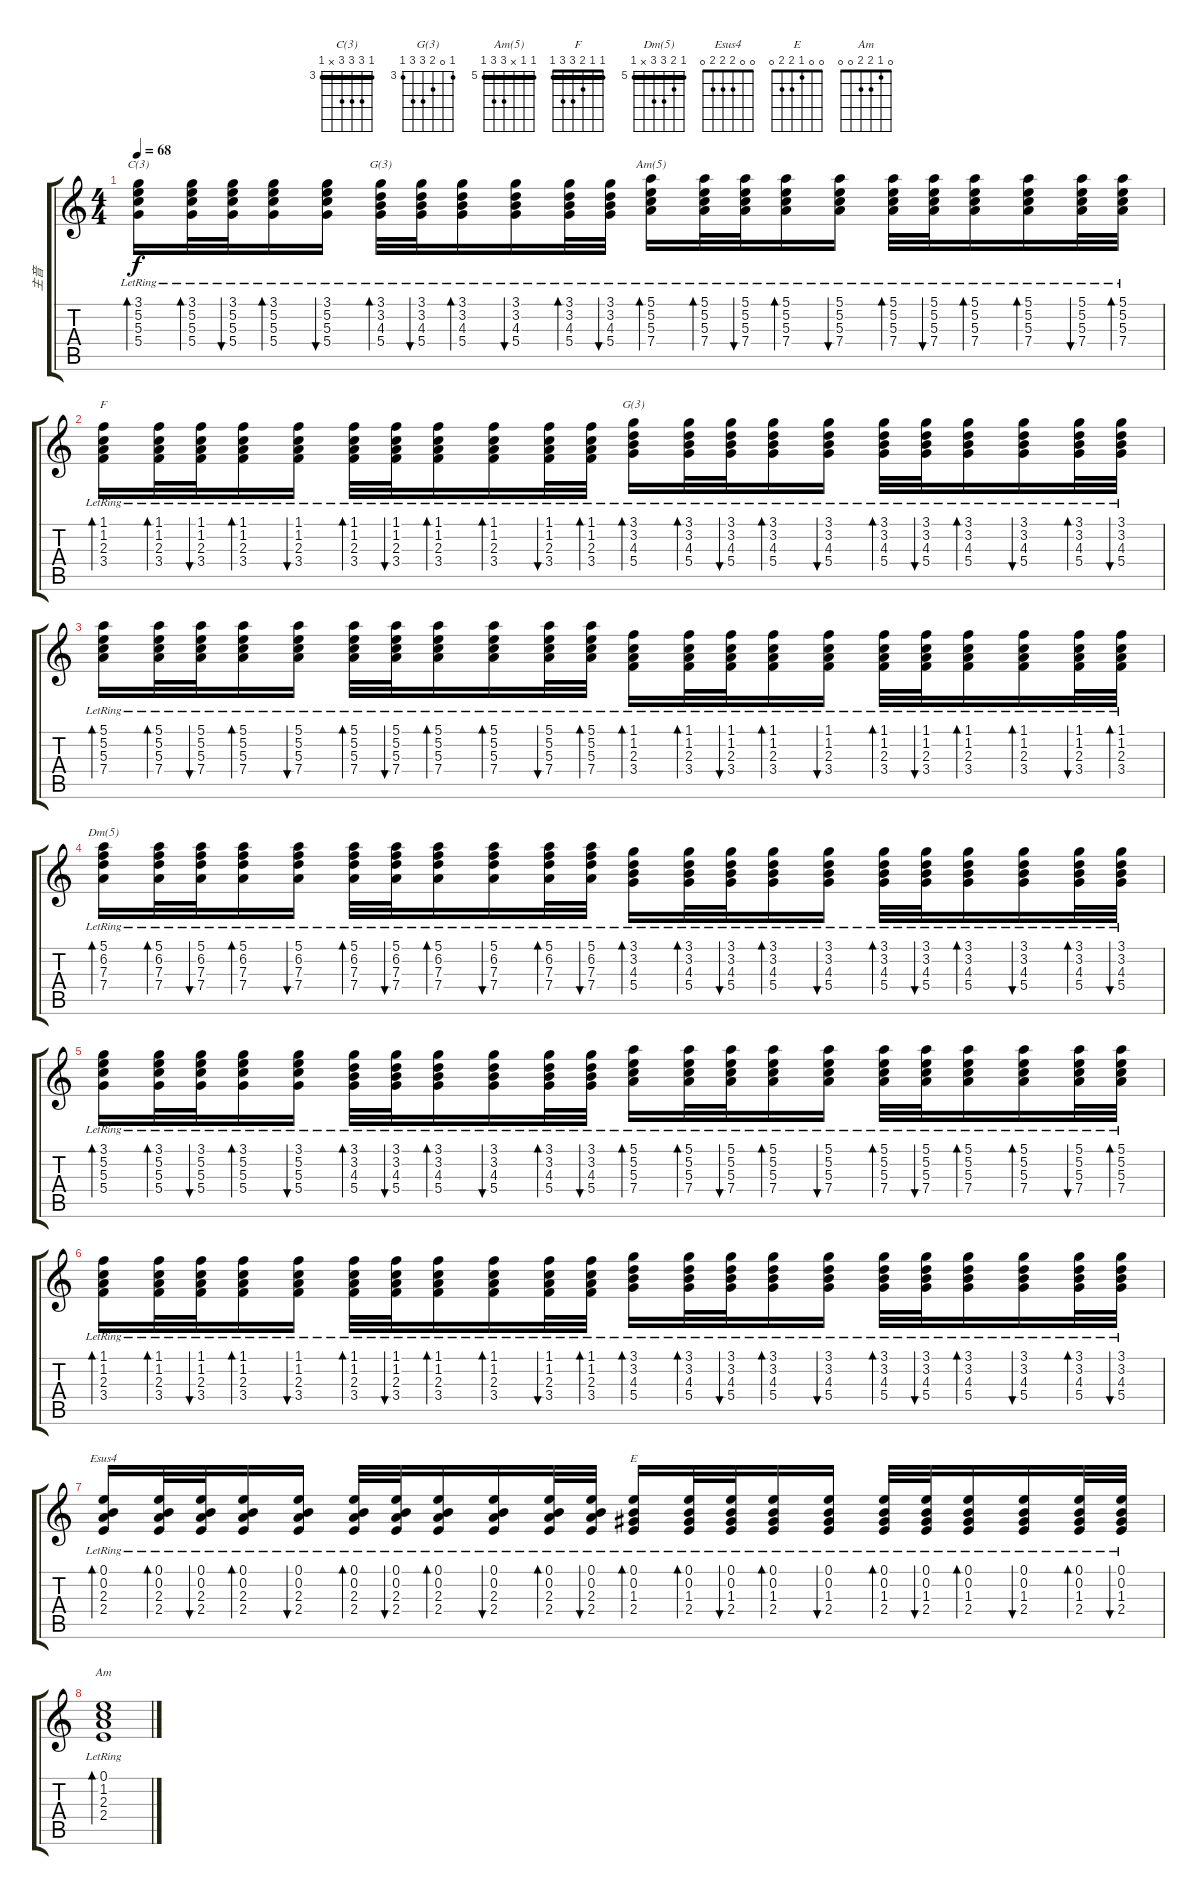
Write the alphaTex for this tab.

\track ("主音" "主音") {instrument acousticguitarsteel}
\staff {score tabs}
\tuning (E4 B3 G3 D3 A2 E2) {hide}
\chord ("C(3)" 3 5 5 5 x 3) {firstfret 3 barre 3}
\chord ("G(3)" 3 3 4 5 5 3) {firstfret 3 barre 3}
\chord ("Am(5)" 5 5 x 7 7 5) {firstfret 5 barre 5}
\chord ("F" 1 1 2 3 3 1) {barre 1}
\chord ("G(3)" 3 0 4 5 5 3) {firstfret 3}
\chord ("Dm(5)" 5 6 7 7 x 5) {firstfret 5 barre 5}
\chord ("Esus4" 0 0 2 2 2 0)
\chord ("E" 0 0 1 2 2 0)
\chord ("Am" 0 1 2 2 0 0)
\ts (4 4)
\tempo 68
\clef g2
\ks c
(3.1{lr} 5.2{lr} 5.3{lr} 5.4{lr}).16{bd 30 ch "C(3)" dy f} (3.1{lr} 5.2{lr} 5.3{lr} 5.4{lr}).32{bd 30} (3.1{lr} 5.2{lr} 5.3{lr} 5.4{lr}).32{bu 30} (3.1{lr} 5.2{lr} 5.3{lr} 5.4{lr}).16{bd 30} (3.1{lr} 5.2{lr} 5.3{lr} 5.4{lr}).16{bu 30} (3.1{lr} 3.2{lr} 4.3{lr} 5.4{lr}).32{bd 30 ch "G(3)"} (3.1{lr} 3.2{lr} 4.3{lr} 5.4{lr}).32{bu 60} (3.1{lr} 3.2{lr} 4.3{lr} 5.4{lr}).16{bd 30} (3.1{lr} 3.2{lr} 4.3{lr} 5.4{lr}).16{bu 30} (3.1{lr} 3.2{lr} 4.3{lr} 5.4{lr}).32{bd 30} (3.1{lr} 3.2{lr} 4.3{lr} 5.4{lr}).32{bu 30} (5.1{lr} 5.2{lr} 5.3{lr} 7.4{lr}).16{bd 30 ch "Am(5)"} (5.1{lr} 5.2{lr} 5.3{lr} 7.4{lr}).32{bd 30} (5.1{lr} 5.2{lr} 5.3{lr} 7.4{lr}).32{bu 30} (5.1{lr} 5.2{lr} 5.3{lr} 7.4{lr}).16{bd 30} (5.1{lr} 5.2{lr} 5.3{lr} 7.4{lr}).16{bu 30} (5.1{lr} 5.2{lr} 5.3{lr} 7.4{lr}).32{bd 30} (5.1{lr} 5.2{lr} 5.3{lr} 7.4{lr}).32{bu 30} (5.1{lr} 5.2{lr} 5.3{lr} 7.4{lr}).16{bd 30} (5.1{lr} 5.2{lr} 5.3{lr} 7.4{lr}).16{bd 30} (5.1{lr} 5.2{lr} 5.3{lr} 7.4{lr}).32{bu 30} (5.1{lr} 5.2{lr} 5.3{lr} 7.4{lr}).32{bd 30} |
(1.1{lr} 1.2{lr} 2.3{lr} 3.4{lr}).16{bd 30 ch "F"} (1.1{lr} 1.2{lr} 2.3{lr} 3.4{lr}).32{bd 30} (1.1{lr} 1.2{lr} 2.3{lr} 3.4{lr}).32{bu 30} (1.1{lr} 1.2{lr} 2.3{lr} 3.4{lr}).16{bd 30} (1.1{lr} 1.2{lr} 2.3{lr} 3.4{lr}).16{bu 30} (1.1{lr} 1.2{lr} 2.3{lr} 3.4{lr}).32{bd 30} (1.1{lr} 1.2{lr} 2.3{lr} 3.4{lr}).32{bu 30} (1.1{lr} 1.2{lr} 2.3{lr} 3.4{lr}).16{bd 30} (1.1{lr} 1.2{lr} 2.3{lr} 3.4{lr}).16{bd 30} (1.1{lr} 1.2{lr} 2.3{lr} 3.4{lr}).32{bu 30} (1.1{lr} 1.2{lr} 2.3{lr} 3.4{lr}).32{bd 30} (3.1{lr} 3.2{lr} 4.3{lr} 5.4{lr}).16{bd 30 ch "G(3)"} (3.1{lr} 3.2{lr} 4.3{lr} 5.4{lr}).32{bd 30} (3.1{lr} 3.2{lr} 4.3{lr} 5.4{lr}).32{bu 30} (3.1{lr} 3.2{lr} 4.3{lr} 5.4{lr}).16{bd 30} (3.1{lr} 3.2{lr} 4.3{lr} 5.4{lr}).16{bu 30} (3.1{lr} 3.2{lr} 4.3{lr} 5.4{lr}).32{bd 30} (3.1{lr} 3.2{lr} 4.3{lr} 5.4{lr}).32{bu 60} (3.1{lr} 3.2{lr} 4.3{lr} 5.4{lr}).16{bd 30} (3.1{lr} 3.2{lr} 4.3{lr} 5.4{lr}).16{bu 30} (3.1{lr} 3.2{lr} 4.3{lr} 5.4{lr}).32{bd 30} (3.1{lr} 3.2{lr} 4.3{lr} 5.4{lr}).32{bu 30} |
(5.1{lr} 5.2{lr} 5.3{lr} 7.4{lr}).16{bd 30} (5.1{lr} 5.2{lr} 5.3{lr} 7.4{lr}).32{bd 30} (5.1{lr} 5.2{lr} 5.3{lr} 7.4{lr}).32{bu 30} (5.1{lr} 5.2{lr} 5.3{lr} 7.4{lr}).16{bd 30} (5.1{lr} 5.2{lr} 5.3{lr} 7.4{lr}).16{bu 30} (5.1{lr} 5.2{lr} 5.3{lr} 7.4{lr}).32{bd 30} (5.1{lr} 5.2{lr} 5.3{lr} 7.4{lr}).32{bu 30} (5.1{lr} 5.2{lr} 5.3{lr} 7.4{lr}).16{bd 30} (5.1{lr} 5.2{lr} 5.3{lr} 7.4{lr}).16{bd 30} (5.1{lr} 5.2{lr} 5.3{lr} 7.4{lr}).32{bu 30} (5.1{lr} 5.2{lr} 5.3{lr} 7.4{lr}).32{bd 30} (1.1{lr} 1.2{lr} 2.3{lr} 3.4{lr}).16{bd 30} (1.1{lr} 1.2{lr} 2.3{lr} 3.4{lr}).32{bd 30} (1.1{lr} 1.2{lr} 2.3{lr} 3.4{lr}).32{bu 30} (1.1{lr} 1.2{lr} 2.3{lr} 3.4{lr}).16{bd 30} (1.1{lr} 1.2{lr} 2.3{lr} 3.4{lr}).16{bu 30} (1.1{lr} 1.2{lr} 2.3{lr} 3.4{lr}).32{bd 30} (1.1{lr} 1.2{lr} 2.3{lr} 3.4{lr}).32{bu 30} (1.1{lr} 1.2{lr} 2.3{lr} 3.4{lr}).16{bd 30} (1.1{lr} 1.2{lr} 2.3{lr} 3.4{lr}).16{bd 30} (1.1{lr} 1.2{lr} 2.3{lr} 3.4{lr}).32{bu 30} (1.1{lr} 1.2{lr} 2.3{lr} 3.4{lr}).32{bd 30} |
(5.1{lr} 6.2{lr} 7.3{lr} 7.4{lr}).16{bd 30 ch "Dm(5)"} (5.1{lr} 6.2{lr} 7.3{lr} 7.4{lr}).32{bd 30} (5.1{lr} 6.2{lr} 7.3{lr} 7.4{lr}).32{bu 30} (5.1{lr} 6.2{lr} 7.3{lr} 7.4{lr}).16{bd 30} (5.1{lr} 6.2{lr} 7.3{lr} 7.4{lr}).16{bu 30} (5.1{lr} 6.2{lr} 7.3{lr} 7.4{lr}).32{bd 30} (5.1{lr} 6.2{lr} 7.3{lr} 7.4{lr}).32{bu 60} (5.1{lr} 6.2{lr} 7.3{lr} 7.4{lr}).16{bd 30} (5.1{lr} 6.2{lr} 7.3{lr} 7.4{lr}).16{bu 30} (5.1{lr} 6.2{lr} 7.3{lr} 7.4{lr}).32{bd 30} (5.1{lr} 6.2{lr} 7.3{lr} 7.4{lr}).32{bu 30} (3.1{lr} 3.2{lr} 4.3{lr} 5.4{lr}).16{bd 30} (3.1{lr} 3.2{lr} 4.3{lr} 5.4{lr}).32{bd 30} (3.1{lr} 3.2{lr} 4.3{lr} 5.4{lr}).32{bu 30} (3.1{lr} 3.2{lr} 4.3{lr} 5.4{lr}).16{bd 30} (3.1{lr} 3.2{lr} 4.3{lr} 5.4{lr}).16{bu 30} (3.1{lr} 3.2{lr} 4.3{lr} 5.4{lr}).32{bd 30} (3.1{lr} 3.2{lr} 4.3{lr} 5.4{lr}).32{bu 60} (3.1{lr} 3.2{lr} 4.3{lr} 5.4{lr}).16{bd 30} (3.1{lr} 3.2{lr} 4.3{lr} 5.4{lr}).16{bu 30} (3.1{lr} 3.2{lr} 4.3{lr} 5.4{lr}).32{bd 30} (3.1{lr} 3.2{lr} 4.3{lr} 5.4{lr}).32{bu 30} |
(3.1{lr} 5.2{lr} 5.3{lr} 5.4{lr}).16{bd 30} (3.1{lr} 5.2{lr} 5.3{lr} 5.4{lr}).32{bd 30} (3.1{lr} 5.2{lr} 5.3{lr} 5.4{lr}).32{bu 30} (3.1{lr} 5.2{lr} 5.3{lr} 5.4{lr}).16{bd 30} (3.1{lr} 5.2{lr} 5.3{lr} 5.4{lr}).16{bu 30} (3.1{lr} 3.2{lr} 4.3{lr} 5.4{lr}).32{bd 30} (3.1{lr} 3.2{lr} 4.3{lr} 5.4{lr}).32{bu 60} (3.1{lr} 3.2{lr} 4.3{lr} 5.4{lr}).16{bd 30} (3.1{lr} 3.2{lr} 4.3{lr} 5.4{lr}).16{bu 30} (3.1{lr} 3.2{lr} 4.3{lr} 5.4{lr}).32{bd 30} (3.1{lr} 3.2{lr} 4.3{lr} 5.4{lr}).32{bu 30} (5.1{lr} 5.2{lr} 5.3{lr} 7.4{lr}).16{bd 30} (5.1{lr} 5.2{lr} 5.3{lr} 7.4{lr}).32{bd 30} (5.1{lr} 5.2{lr} 5.3{lr} 7.4{lr}).32{bu 30} (5.1{lr} 5.2{lr} 5.3{lr} 7.4{lr}).16{bd 30} (5.1{lr} 5.2{lr} 5.3{lr} 7.4{lr}).16{bu 30} (5.1{lr} 5.2{lr} 5.3{lr} 7.4{lr}).32{bd 30} (5.1{lr} 5.2{lr} 5.3{lr} 7.4{lr}).32{bu 30} (5.1{lr} 5.2{lr} 5.3{lr} 7.4{lr}).16{bd 30} (5.1{lr} 5.2{lr} 5.3{lr} 7.4{lr}).16{bd 30} (5.1{lr} 5.2{lr} 5.3{lr} 7.4{lr}).32{bu 30} (5.1{lr} 5.2{lr} 5.3{lr} 7.4{lr}).32{bd 30} |
(1.1{lr} 1.2{lr} 2.3{lr} 3.4{lr}).16{bd 30} (1.1{lr} 1.2{lr} 2.3{lr} 3.4{lr}).32{bd 30} (1.1{lr} 1.2{lr} 2.3{lr} 3.4{lr}).32{bu 30} (1.1{lr} 1.2{lr} 2.3{lr} 3.4{lr}).16{bd 30} (1.1{lr} 1.2{lr} 2.3{lr} 3.4{lr}).16{bu 30} (1.1{lr} 1.2{lr} 2.3{lr} 3.4{lr}).32{bd 30} (1.1{lr} 1.2{lr} 2.3{lr} 3.4{lr}).32{bu 30} (1.1{lr} 1.2{lr} 2.3{lr} 3.4{lr}).16{bd 30} (1.1{lr} 1.2{lr} 2.3{lr} 3.4{lr}).16{bd 30} (1.1{lr} 1.2{lr} 2.3{lr} 3.4{lr}).32{bu 30} (1.1{lr} 1.2{lr} 2.3{lr} 3.4{lr}).32{bd 30} (3.1{lr} 3.2{lr} 4.3{lr} 5.4{lr}).16{bd 30} (3.1{lr} 3.2{lr} 4.3{lr} 5.4{lr}).32{bd 30} (3.1{lr} 3.2{lr} 4.3{lr} 5.4{lr}).32{bu 30} (3.1{lr} 3.2{lr} 4.3{lr} 5.4{lr}).16{bd 30} (3.1{lr} 3.2{lr} 4.3{lr} 5.4{lr}).16{bu 30} (3.1{lr} 3.2{lr} 4.3{lr} 5.4{lr}).32{bd 30} (3.1{lr} 3.2{lr} 4.3{lr} 5.4{lr}).32{bu 60} (3.1{lr} 3.2{lr} 4.3{lr} 5.4{lr}).16{bd 30} (3.1{lr} 3.2{lr} 4.3{lr} 5.4{lr}).16{bu 30} (3.1{lr} 3.2{lr} 4.3{lr} 5.4{lr}).32{bd 30} (3.1{lr} 3.2{lr} 4.3{lr} 5.4{lr}).32{bu 30} |
(0.1{lr} 0.2{lr} 2.3{lr} 2.4{lr}).16{bd 30 ch "Esus4"} (0.1{lr} 0.2{lr} 2.3{lr} 2.4{lr}).32{bd 30} (0.1{lr} 0.2{lr} 2.3{lr} 2.4{lr}).32{bu 30} (0.1{lr} 0.2{lr} 2.3{lr} 2.4{lr}).16{bd 30} (0.1{lr} 0.2{lr} 2.3{lr} 2.4{lr}).16{bu 30} (0.1{lr} 0.2{lr} 2.3{lr} 2.4{lr}).32{bd 30} (0.1{lr} 0.2{lr} 2.3{lr} 2.4{lr}).32{bu 60} (0.1{lr} 0.2{lr} 2.3{lr} 2.4{lr}).16{bd 30} (0.1{lr} 0.2{lr} 2.3{lr} 2.4{lr}).16{bu 30} (0.1{lr} 0.2{lr} 2.3{lr} 2.4{lr}).32{bd 30} (0.1{lr} 0.2{lr} 2.3{lr} 2.4{lr}).32{bu 30} (0.1{lr} 0.2{lr} 1.3{lr} 2.4{lr}).16{bd 30 ch "E"} (0.1{lr} 0.2{lr} 1.3{lr} 2.4{lr}).32{bd 30} (0.1{lr} 0.2{lr} 1.3{lr} 2.4{lr}).32{bu 30} (0.1{lr} 0.2{lr} 1.3{lr} 2.4{lr}).16{bd 30} (0.1{lr} 0.2{lr} 1.3{lr} 2.4{lr}).16{bu 30} (0.1{lr} 0.2{lr} 1.3{lr} 2.4{lr}).32{bd 30} (0.1{lr} 0.2{lr} 1.3{lr} 2.4{lr}).32{bu 60} (0.1{lr} 0.2{lr} 1.3{lr} 2.4{lr}).16{bd 30} (0.1{lr} 0.2{lr} 1.3{lr} 2.4{lr}).16{bu 30} (0.1{lr} 0.2{lr} 1.3{lr} 2.4{lr}).32{bd 30} (0.1{lr} 0.2{lr} 1.3{lr} 2.4{lr}).32{bu 30} |
(0.1{lr} 1.2{lr} 2.3{lr} 2.4{lr}).1{bd 120 ch "Am"}
